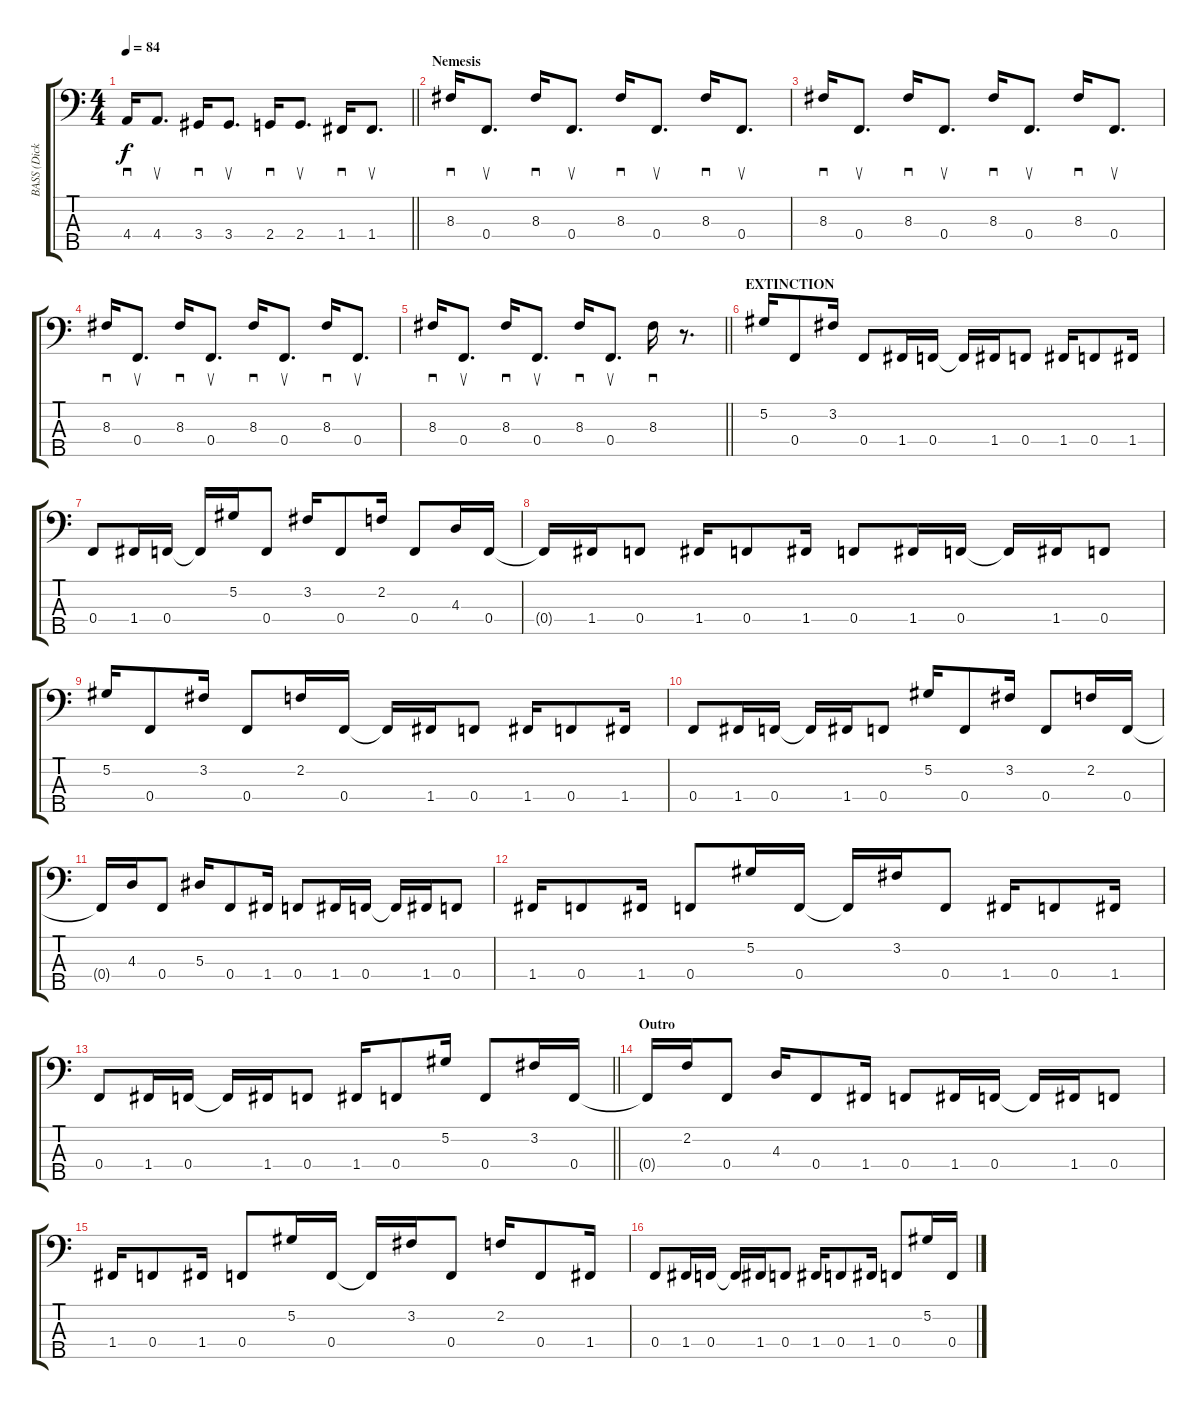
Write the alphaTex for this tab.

\track ("BASS (Dick Lovgren)" "BASS (Dick") {instrument slapbass1}
\staff {score tabs}
\tuning (Ab2 Eb2 Bb1 F1 C1) {hide}
\ts (4 4)
\tempo 84
\clef f4
\barLineRight lightlight
\ks c
4.4.16{sd dy f} 4.4.8{d su} 3.4.16{sd} 3.4.8{d su} 2.4.16{sd} 2.4.8{d su} 1.4.16{sd} 1.4.8{d su} |
\section ("" "Nemesis")
8.3.16{sd} 0.4.8{d su} 8.3.16{sd} 0.4.8{d su} 8.3.16{sd} 0.4.8{d su} 8.3.16{sd} 0.4.8{d su} |
8.3.16{sd} 0.4.8{d su} 8.3.16{sd} 0.4.8{d su} 8.3.16{sd} 0.4.8{d su} 8.3.16{sd} 0.4.8{d su} |
8.3.16{sd} 0.4.8{d su} 8.3.16{sd} 0.4.8{d su} 8.3.16{sd} 0.4.8{d su} 8.3.16{sd} 0.4.8{d su} |
\barLineRight lightlight
8.3.16{sd} 0.4.8{d su} 8.3.16{sd} 0.4.8{d su} 8.3.16{sd} 0.4.8{d su} 8.3.16{sd} r.8{d} |
\section ("" "EXTINCTION")
5.2.16 0.4.8 3.2.16 0.4.8 1.4.16 0.4.16 0.4{t}.16 1.4.16 0.4.8 1.4.16 0.4.8 1.4.16 |
0.4.8 1.4.16 0.4.16 0.4{t}.16 5.2.16 0.4.8 3.2.16 0.4.8 2.2.16 0.4.8 4.3.16 0.4.16 |
0.4{t}.16 1.4.16 0.4.8 1.4.16 0.4.8 1.4.16 0.4.8 1.4.16 0.4.16 0.4{t}.16 1.4.16 0.4.8 |
5.2.16 0.4.8 3.2.16 0.4.8 2.2.16 0.4.16 0.4{t}.16 1.4.16 0.4.8 1.4.16 0.4.8 1.4.16 |
0.4.8 1.4.16 0.4.16 0.4{t}.16 1.4.16 0.4.8 5.2.16 0.4.8 3.2.16 0.4.8 2.2.16 0.4.16 |
0.4{t}.16 4.3.16 0.4.8 5.3.16 0.4.8 1.4.16 0.4.8 1.4.16 0.4.16 0.4{t}.16 1.4.16 0.4.8 |
1.4.16 0.4.8 1.4.16 0.4.8 5.2.16 0.4.16 0.4{t}.16 3.2.16 0.4.8 1.4.16 0.4.8 1.4.16 |
\barLineRight lightlight
0.4.8 1.4.16 0.4.16 0.4{t}.16 1.4.16 0.4.8 1.4.16 0.4.8 5.2.16 0.4.8 3.2.16 0.4.16 |
\section ("" "Outro")
0.4{t}.16 2.2.16 0.4.8 4.3.16 0.4.8 1.4.16 0.4.8 1.4.16 0.4.16 0.4{t}.16 1.4.16 0.4.8 |
1.4.16 0.4.8 1.4.16 0.4.8 5.2.16 0.4.16 0.4{t}.16 3.2.16 0.4.8 2.2.16 0.4.8 1.4.16 |
0.4.8 1.4.16 0.4.16 0.4{t}.16 1.4.16 0.4.8 1.4.16 0.4.8 1.4.16 0.4.8 5.2.16 0.4.16
